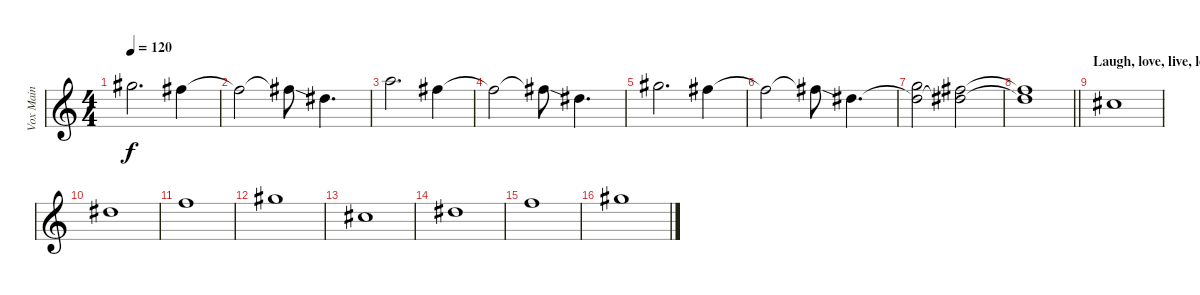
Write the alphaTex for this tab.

\track ("Vox Main" "Vox Main") {instrument electricbasspick}
\staff {score}
\tuning (Db4 Ab3 E3 B2 Gb2 B1) {hide}
\ts (4 4)
\tempo 120
\clef g2
\ks c
12.2.2{d dy f} 10.2.4 |
10.2{t}.2 10.2{sod t}.8 7.2.4{d} |
13.2.2{d} 10.2.4 |
10.2{t}.2 10.2{sod t}.8 7.2.4{d} |
12.2.2{d} 10.2.4 |
10.2{t}.2 10.2{sod t}.8 7.2.4{d} |
(6.1 7.2{t}).2 (5.1 7.2{t}).2 |
\barLineRight lightlight
(5.1{t} 7.2{t}).1 |
\section ("" "Laugh, love, live, learn")
0.1.1 |
2.1.1 |
4.1.1 |
7.1.1 |
0.1.1 |
2.1.1 |
4.1.1 |
7.1.1
